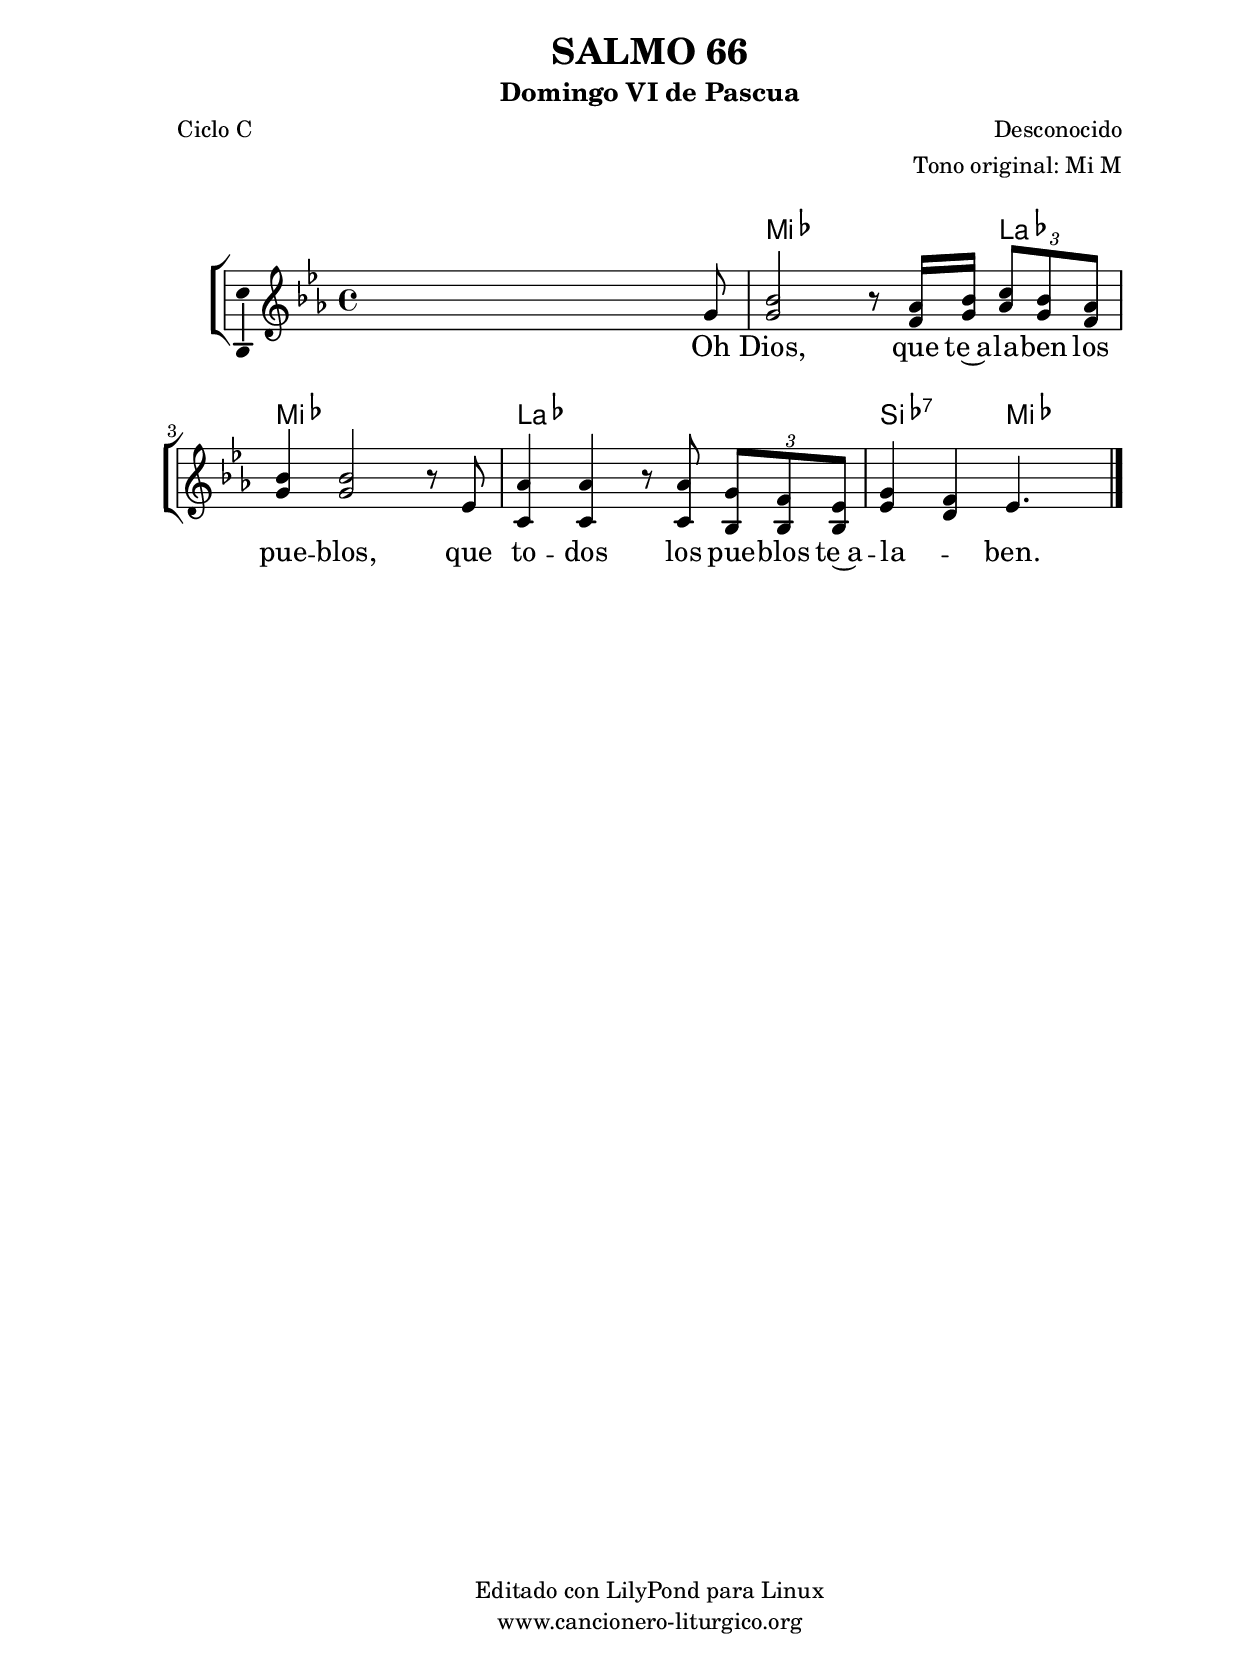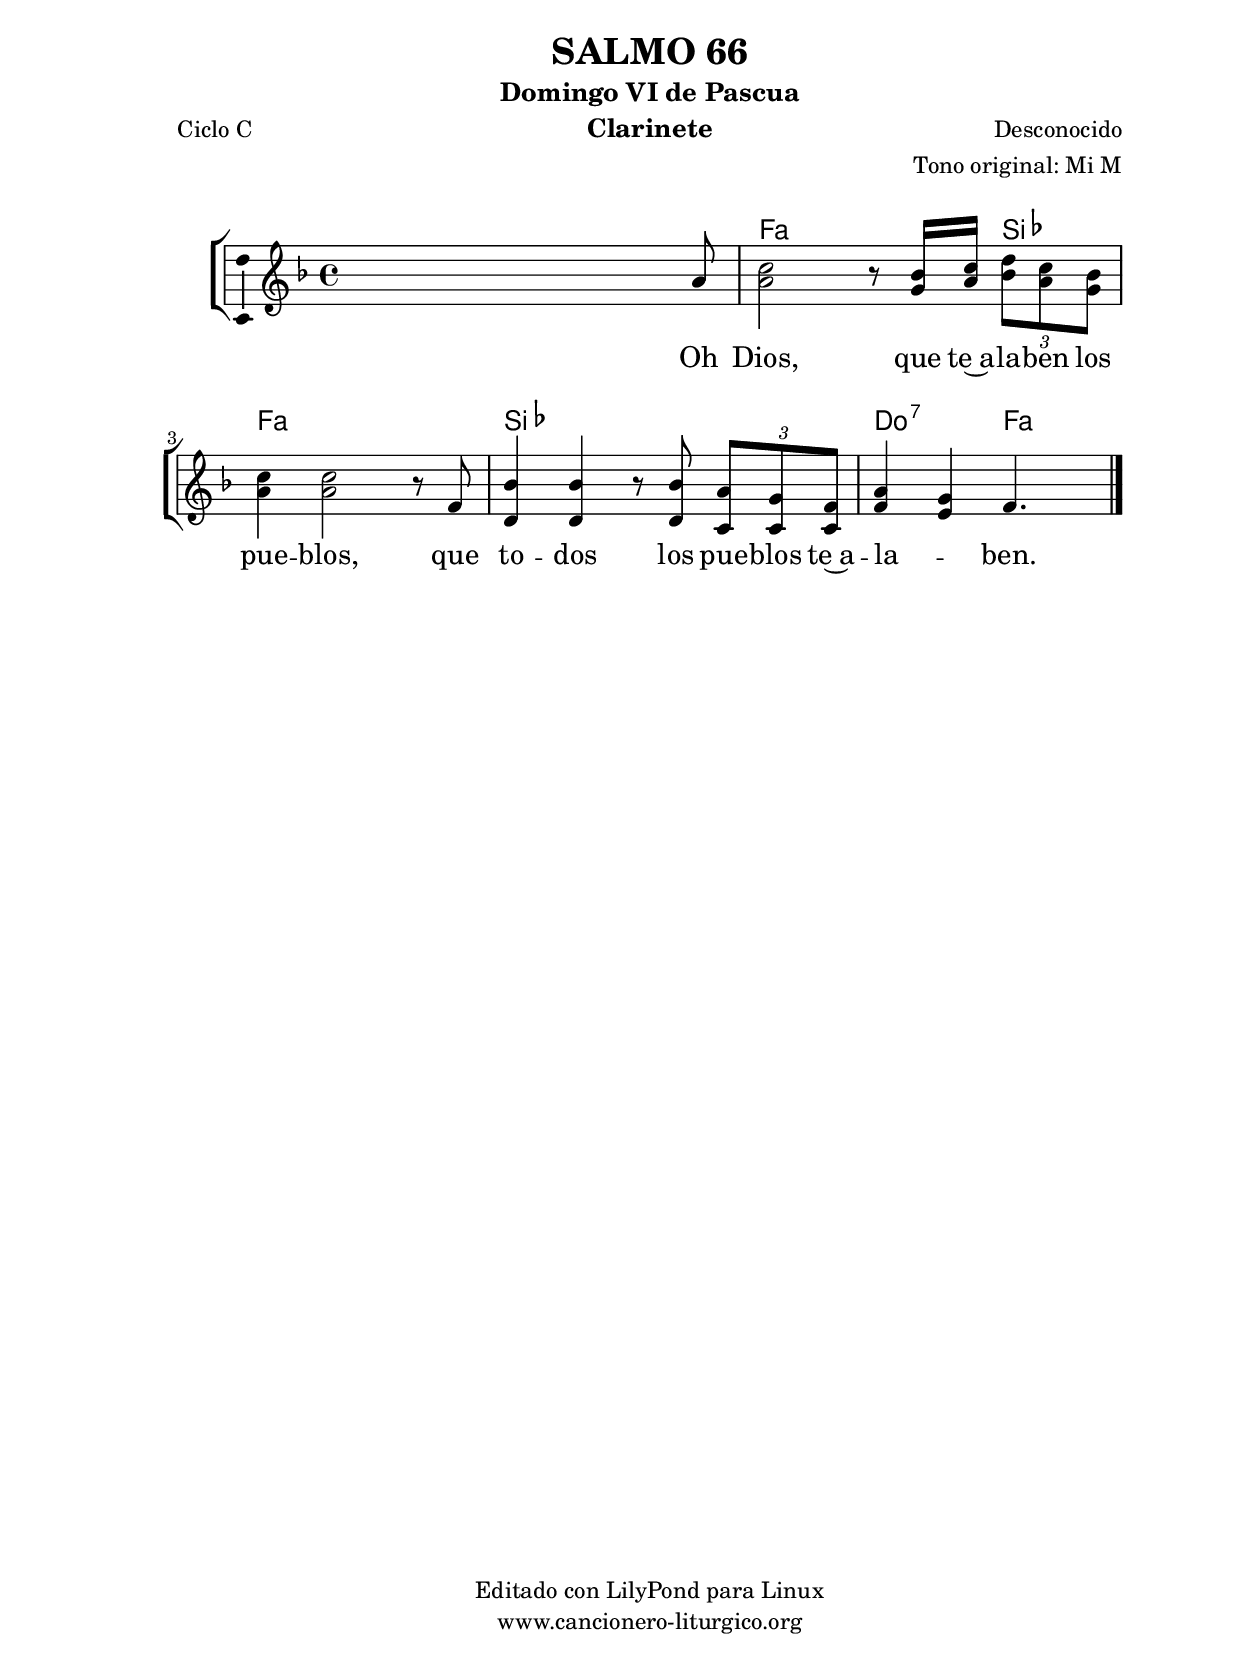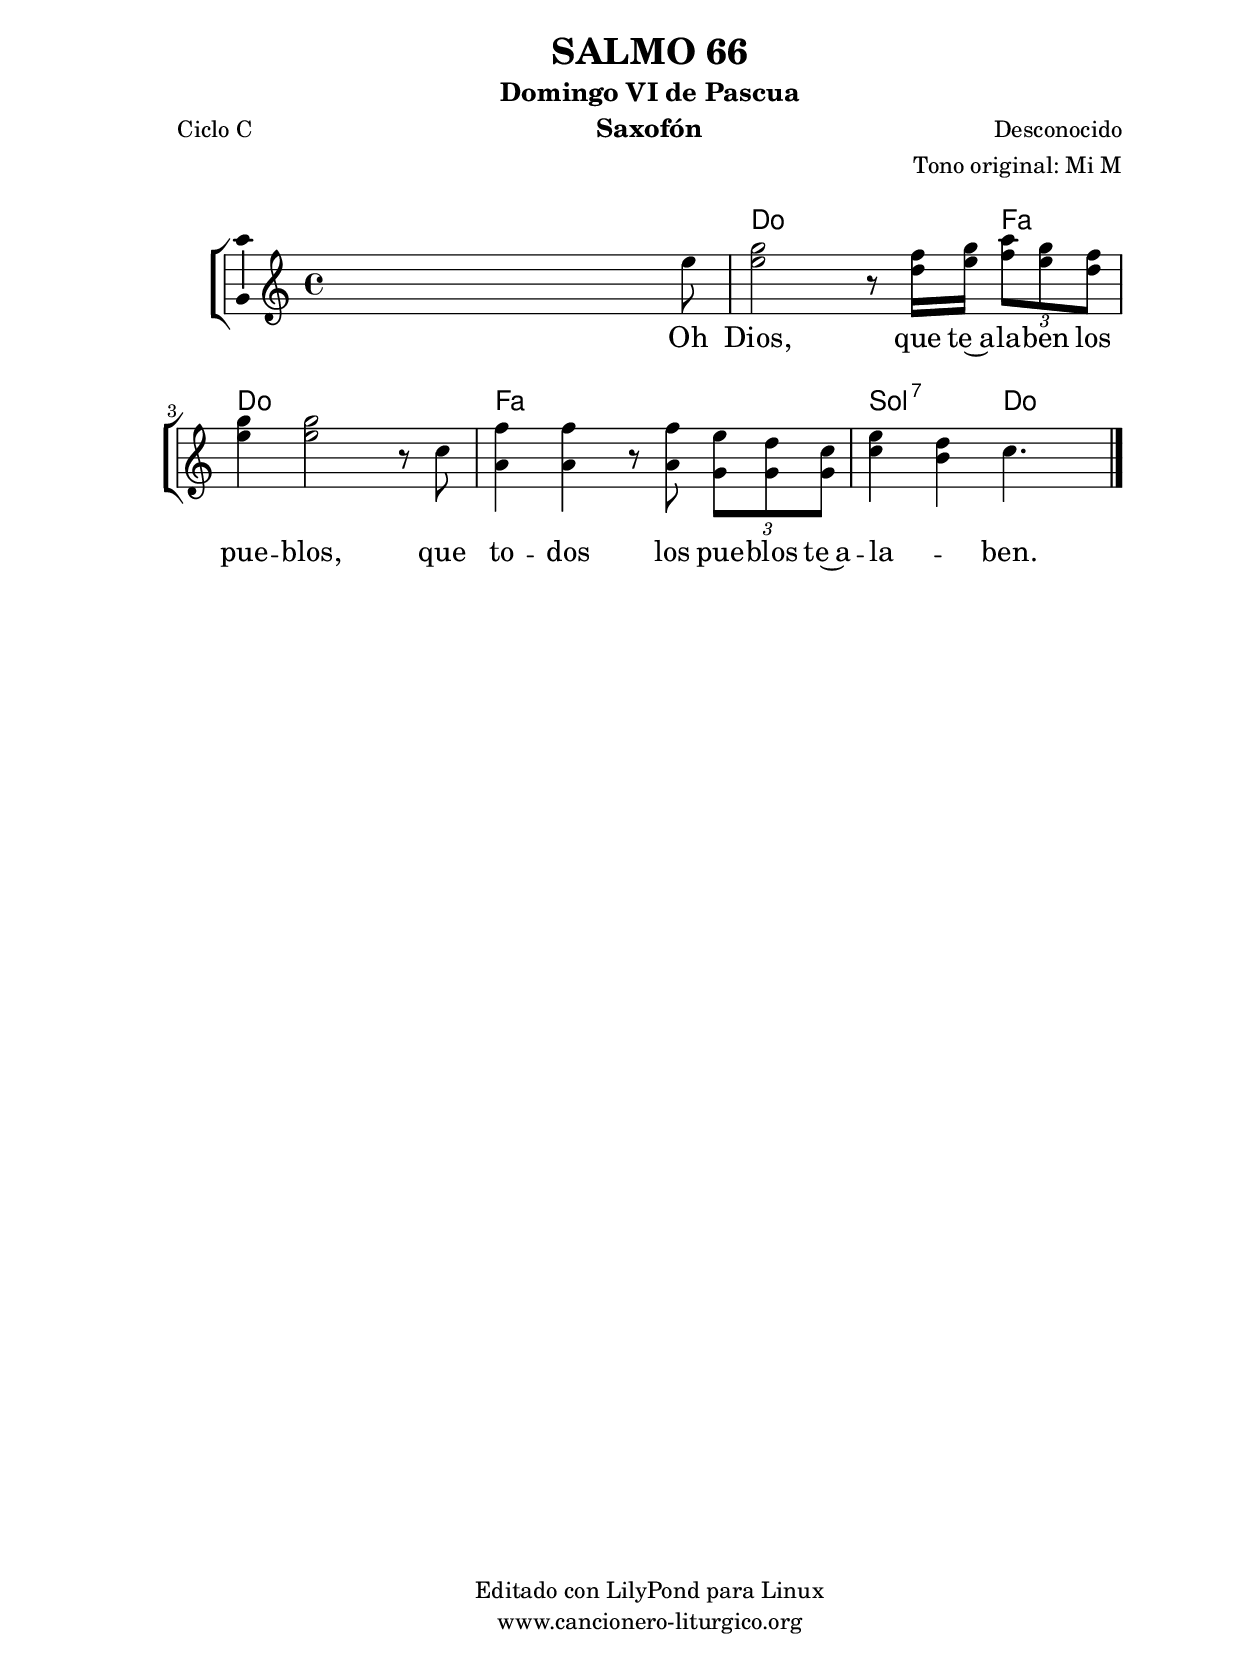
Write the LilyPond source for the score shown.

%
%para convertir .midi en .wav:
%timidity filename.midi -Ow -o finename.wav
%
%
%Para convertir de .wav a .mp3:
%lame -h -m j filename.wav
%
%
%para escuchar el midi:
%timidity nombrefichero.midi
%


%versión de lilypond para la que se ha escrito esta partitura:
\version "2.16.0"

	%Tamaño papel
	#(set-default-paper-size "a4")
	%Tamaño partitura
	#(set-global-staff-size 20)
	%No responde al pulsar sobre una nota
	#(ly:set-option 'point-and-click #f)

%parámetros del encabezamiento:
\header {
	title = "SALMO 66"
	subtitle = "Domingo VI de Pascua"
	composer = "Desconocido"
	poet = "Ciclo C"
	meter = ""
	arranger = "Tono original: Mi M"
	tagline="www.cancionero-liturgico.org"
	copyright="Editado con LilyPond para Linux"
	}

%parámetros asociados al papel:
\paper  {
	oddHeaderMarkup = \markup {\fill-line { \on-the-fly #not-first-page \fromproperty #'header:title \on-the-fly #not-first-page \fromproperty #'header:composer }}
	evenHeaderMarkup = \markup {\fill-line { \fromproperty #'header:composer \fromproperty #'header:title }}
	#(set-paper-size "a4")
	print-page-number = ##f
	first-page-number = 1
	print-first-page-number = ##f
%	head-separation = 3.0 \cm
	top-margin = 2.0 \cm
	bottom-margin = 0.5\cm
%%%	bottom-margin = -1.0\cm
	left-margin = 3.0 \cm
	line-width = 16.0 \cm 
	indent = 8\mm
	interscoreline = 2.\mm
	between-system-space = 15\mm
%	para que las partituras no llenen la hoja:
	ragged-bottom = ##t
%	idem para la última hoja:
	ragged-last-bottom = ##f
%	para que las partituras llenen el ancho del papel:
	ragged-last = ##f
	after-title-space = 2.5 \cm
%page-count=1
%system-count=8

	%Flexible Vertical Spacing
%	markup-markup-spacing =
%	#'((basic-distance . 15) (minimum-distance . 15) (padding . 3))
	markup-system-spacing =
	#'((basic-distance . 15) (minimum-distance . 15) (padding . 3))
	system-system-spacing =
	#'((basic-distance . 15) (minimum-distance . 15) (padding . 3))
	score-system-spacing =
	#'((basic-distance . 15) (minimum-distance . 15) (padding . 5))
%	top-system-spacing = % header
%	#'((basic-distance . 8) (minimum-distance . 0) (padding . 3))
%	top-markup-spacing =
%	#'((basic-distance . 20) (minimum-distance . 20) (padding . 3))
	last-bottom-spacing = % footer
	#'((basic-distance . 5) (minimum-distance . 5) (padding . 3))
%	score-markup-spacing =
%	#'((basic-distance . 16) (minimum-distance . 13) (padding . 3))

	}


%parámetros que afectan a toda la partitura:
global =  {
	%clave de sol (G):
	\clef G
	%armadura:
	\transpose e ees
	\key e \major
	\tempo 4=70
	\set Score.tempoHideNote = ##t
	}


acordes = {
	\italianChords
	\chordmode {
	\transpose e ees
{

s1
e2. a4 e1 a b2:7 e

	}
	}
}

melodia = 
	\transpose e ees
{
	\relative c''{

\time 4/4
s2 s4 s8 gis8
<<
{
b2 r8 a16 b \times 2/3 {cis8 b a}
b4 b2 r8 e,8
a4 a r8 a8 \times 2/3 {gis8 fis e}
gis4 fis e4.
}
{
gis2 r8 fis16 gis \times 2/3 {a8 gis fis}
gis4 gis2 r8 s8
cis,4 cis r8 cis8 \times 2/3 {b8 b b}
e4 dis s4.
}
>>
s8

	\bar "|."
	}
	}


texto = \lyricmode {
Oh Dios, que te~a -- la -- ben los pue -- blos,
que to -- dos los pue -- blos te~a -- la -- _ ben.
	}


acordesStaff = \context ChordNames = acordesStaff <<
	\set chordChanges = ##t
	\acordes
	>>


vozStaff = \context Voice = vozStaff
\with {\consists "Ambitus_engraver"}
<<
%	\set Staff.instrumentName = ""
%	\set Staff.shortInstrumentName = ""
%	\set Staff.midiInstrument = #"clarinet"
%	\set Staff.midiInstrument = #"cello"
%	\set Staff.midiInstrument = #"flute"
	\set Staff.midiInstrument = #"electric guitar (jazz)"
%	\set Staff.midiInstrument = #"english horn"
%	\set Staff.midiInstrument = #"violin"
%	\set Staff.midiInstrument = #"glockenspiel"
	\set Staff.midiMinimumVolume = #0.7
	\set Staff.midiMaximumVolume = #0.9
	\global
	\melodia
	>>


textoStaff = \context Lyrics = textoStaff <<
	\lyricsto vozStaff \texto
	>>

\book {
	\score {
		\context ChoirStaff {
			\override StaffGroup.SystemStartBracket #'collapse-height = #1
			\override Score.SystemStartBar #'collapse-height = #1
			<<
			\acordesStaff
			\vozStaff
			\textoStaff
			>>
			}
		\layout {
	    		\context {
				\Lyrics
				\override LyricText #'font-size = #2
				}
	   		 \context {
				\Score
				%fontSize = #3
				\override StaffSymbol #'staff-space = #(magstep +3)
				%\override Beam #'thickness = #0.55
				%\override SpacingSpanner #'spacing-increment = #1.0
				%\override Slur #'height-limit = #1.5
				}
			}
		}
	\score {
		\unfoldRepeats
		\context ChoirStaff {
			<<
			\acordesStaff
			\vozStaff
			>>
			}
		\midi {
	  		\context {
	  			\Score
				tempoWholesPerMinute = #(ly:make-moment 70 4)
				}
			}
		}
	}

%Partitura para clarinete
#(define output-suffix "C")
\book {
	\header{
		instrument = "Clarinete"
		}
	\score {
		\context ChoirStaff {
			\override StaffGroup.SystemStartBracket #'collapse-height = #1
			\override Score.SystemStartBar #'collapse-height = #1
\transpose c d
			<<
			\acordesStaff
			\vozStaff
			\textoStaff
			>>
			}
		\layout {
	    		\context {
				\Lyrics
				\override LyricText #'font-size = #2
				}
	   		 \context {
				\Score
				%fontSize = #3
				\override StaffSymbol #'staff-space = #(magstep +3)
				%\override Beam #'thickness = #0.55
				%\override SpacingSpanner #'spacing-increment = #1.0
				%\override Slur #'height-limit = #1.5
				}
			}
		}
	}

%Partitura para saxofón
#(define output-suffix "S")
\book {
	\header{
		instrument = "Saxofón"
		}
	\score {
		\context ChoirStaff {
			\override StaffGroup.SystemStartBracket #'collapse-height = #1
			\override Score.SystemStartBar #'collapse-height = #1
\transpose c a
			<<
			\acordesStaff
			\vozStaff
			\textoStaff
			>>
			}
		\layout {
	    		\context {
				\Lyrics
				\override LyricText #'font-size = #2
				}
	   		 \context {
				\Score
				%fontSize = #3
				\override StaffSymbol #'staff-space = #(magstep +3)
				%\override Beam #'thickness = #0.55
				%\override SpacingSpanner #'spacing-increment = #1.0
				%\override Slur #'height-limit = #1.5
				}
			}
		}
	}

